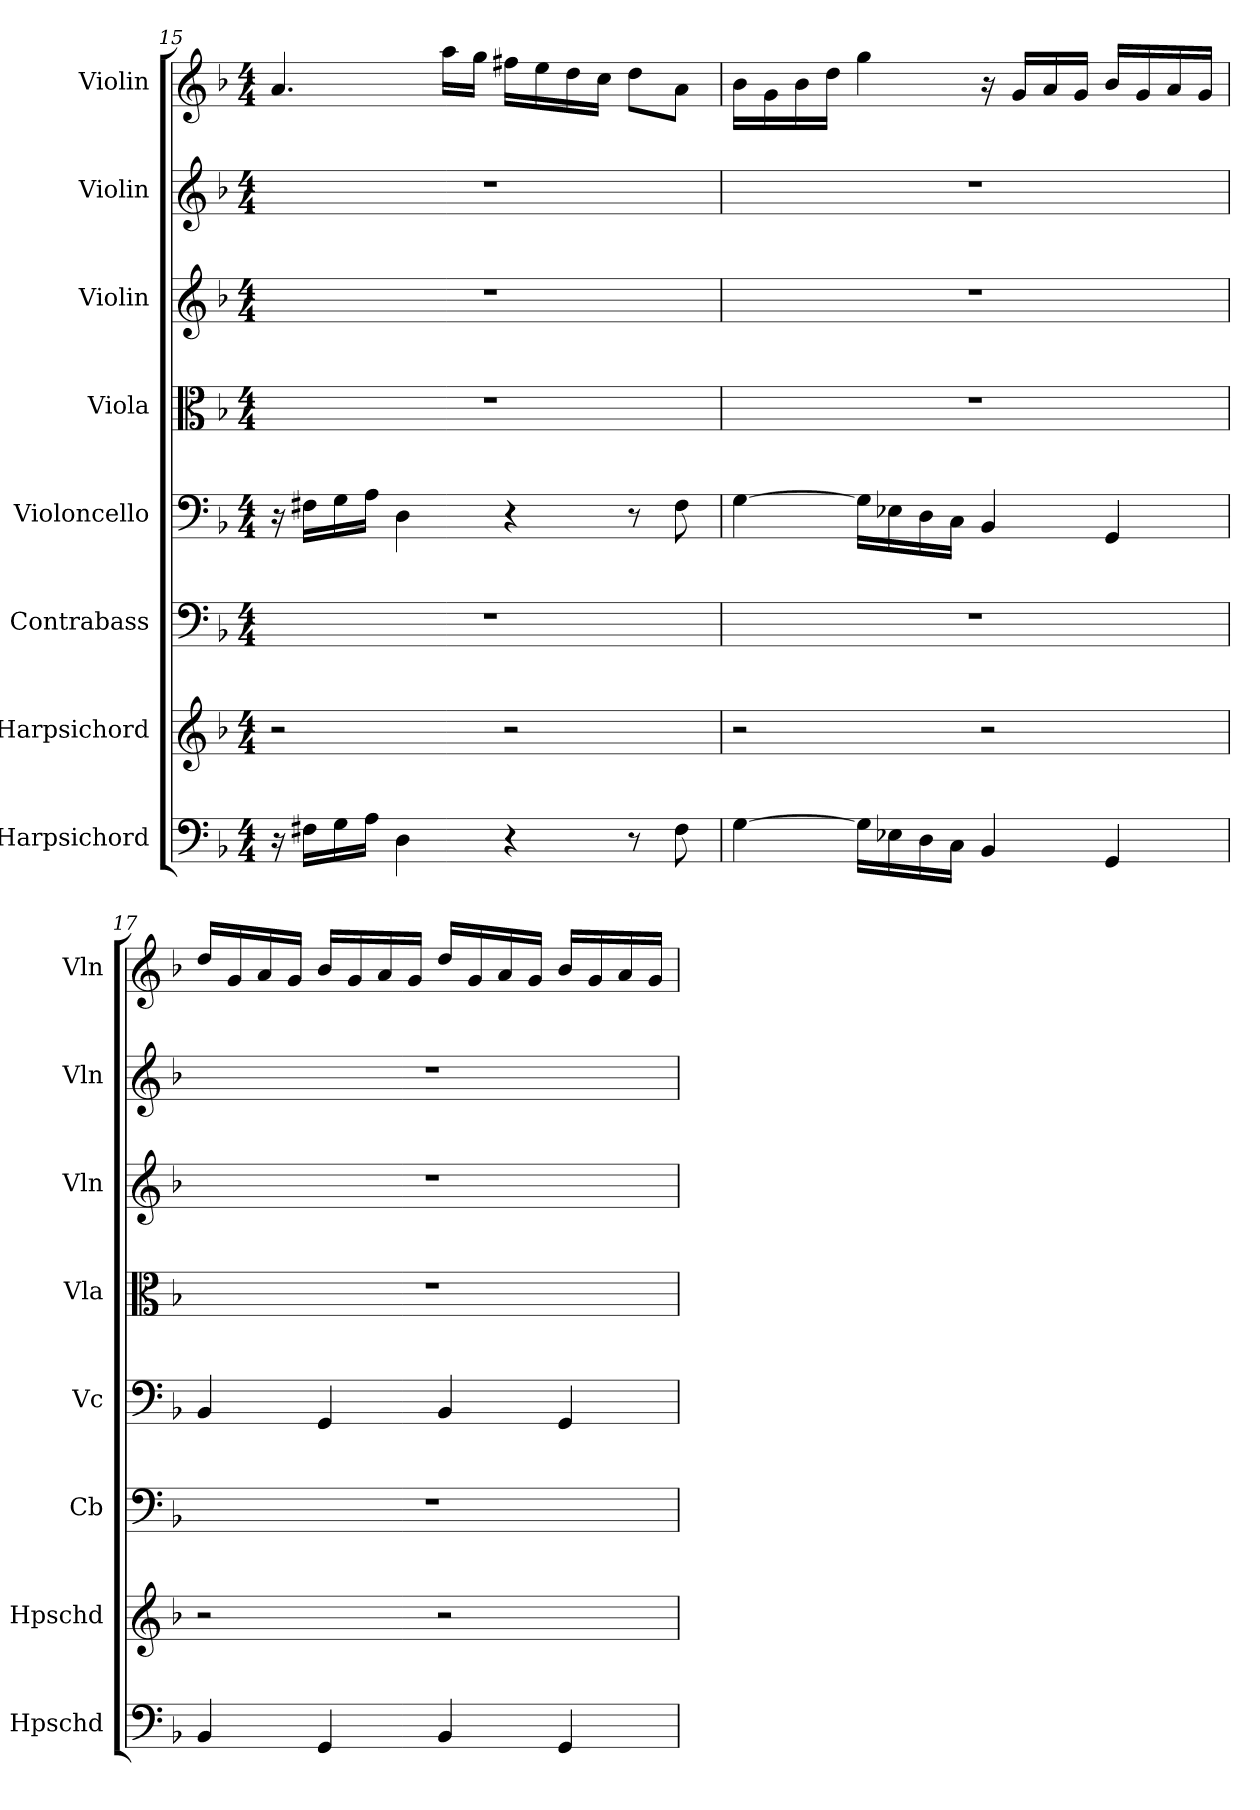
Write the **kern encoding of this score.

**kern	**kern	**kern	**kern	**kern	**kern	**kern	**kern
*part8	*part7	*part6	*part5	*part4	*part3	*part2	*part1
*staff8	*staff7	*staff6	*staff5	*staff4	*staff3	*staff2	*staff1
*I"Harpsichord	*I"Harpsichord	*I"Contrabass	*I"Violoncello	*I"Viola	*I"Violin	*I"Violin	*I"Violin
*I'Hpschd	*I'Hpschd	*I'Cb	*I'Vc	*I'Vla	*I'Vln	*I'Vln	*I'Vln
*clefF4	*clefG2	*clefF4	*clefF4	*clefC3	*clefG2	*clefG2	*clefG2
*k[b-]	*k[b-]	*k[b-]	*k[b-]	*k[b-]	*k[b-]	*k[b-]	*k[b-]
*M4/4	*M4/4	*M4/4	*M4/4	*M4/4	*M4/4	*M4/4	*M4/4
=15	=15	=15	=15	=15	=15	=15	=15
16r	2r	1r	16r	1r	1r	1r	4.a/
16F#X\LL	.	.	16F#X\LL	.	.	.	.
16G\	.	.	16G\	.	.	.	.
16A\JJ	.	.	16A\JJ	.	.	.	.
4D\	.	.	4D\	.	.	.	.
.	.	.	.	.	.	.	16aa\LL
.	.	.	.	.	.	.	16gg\JJ
4r	2r	.	4r	.	.	.	16ff#X\LL
.	.	.	.	.	.	.	16ee\
.	.	.	.	.	.	.	16dd\
.	.	.	.	.	.	.	16cc\JJ
8r	.	.	8r	.	.	.	8dd\L
8F#\	.	.	8F#\	.	.	.	8a\J
=16	=16	=16	=16	=16	=16	=16	=16
[4G\	2r	1r	[4G\	1r	1r	1r	16b-\LL
.	.	.	.	.	.	.	16g\
.	.	.	.	.	.	.	16b-\
.	.	.	.	.	.	.	16dd\JJ
16G\LL]	.	.	16G\LL]	.	.	.	4gg\
16E-X\	.	.	16E-X\	.	.	.	.
16D\	.	.	16D\	.	.	.	.
16C\JJ	.	.	16C\JJ	.	.	.	.
4BB-/	2r	.	4BB-/	.	.	.	16r
.	.	.	.	.	.	.	16g/LL
.	.	.	.	.	.	.	16a/
.	.	.	.	.	.	.	16g/JJ
4GG/	.	.	4GG/	.	.	.	16b-/LL
.	.	.	.	.	.	.	16g/
.	.	.	.	.	.	.	16a/
.	.	.	.	.	.	.	16g/JJ
=17	=17	=17	=17	=17	=17	=17	=17
4BB-/	2r	1r	4BB-/	1r	1r	1r	16dd/LL
.	.	.	.	.	.	.	16g/
.	.	.	.	.	.	.	16a/
.	.	.	.	.	.	.	16g/JJ
4GG/	.	.	4GG/	.	.	.	16b-/LL
.	.	.	.	.	.	.	16g/
.	.	.	.	.	.	.	16a/
.	.	.	.	.	.	.	16g/JJ
4BB-/	2r	.	4BB-/	.	.	.	16dd/LL
.	.	.	.	.	.	.	16g/
.	.	.	.	.	.	.	16a/
.	.	.	.	.	.	.	16g/JJ
4GG/	.	.	4GG/	.	.	.	16b-/LL
.	.	.	.	.	.	.	16g/
.	.	.	.	.	.	.	16a/
.	.	.	.	.	.	.	16g/JJ
=	=	=	=	=	=	=	=
*-	*-	*-	*-	*-	*-	*-	*-
